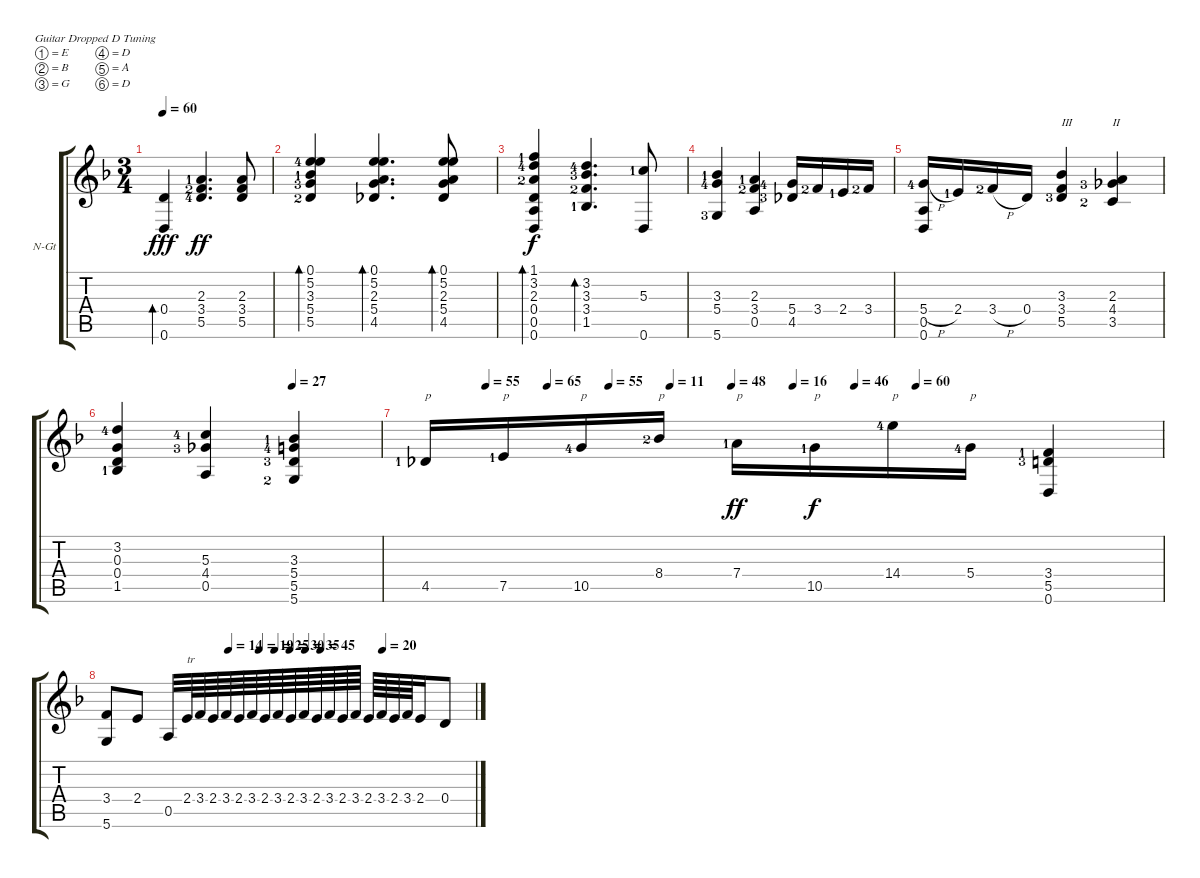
\bracketExtendMode groupsimilarinstruments
\firstSystemTrackNameOrientation horizontal
\otherSystemsTrackNameOrientation horizontal
\track ("Classical Guitar" "N-Gt") {instrument acousticguitarnylon}
\staff {score tabs}
\tuning (E4 B3 G3 D3 A2 D2)
\ts (3 4)
\tempo 60
\clef g2
\scale
0.461165
\ks dminor
(0.4 0.6).4{bd 120 dy fff} (2.3{lf 2} 3.4{lf 3} 5.5{lf 5}).4{d dy ff} (2.3 3.4 5.5).8 |
\scale
0.538835 (0.1 5.2{lf 5} 3.3{lf 2} 5.4{lf 4} 5.5{lf 3}).4{bd 120} (0.1 5.2 2.3 5.4 4.5).4{d bd 120} (0.1 5.2 2.3 5.4 4.5).8{bd 120} |
\scale
0.366038 (1.1{lf 2} 3.2{lf 5} 2.3{lf 3} 0.4 0.5 0.6).4{bd 120 dy f} (3.2{lf 5} 3.3{lf 4} 3.4{lf 3} 1.5{lf 2}).4{d bd 120} (5.3{lf 2} 0.6).8 |
\scale
0.633962 (3.3{lf 2} 5.4{lf 5} 5.6{lf 4}).4 (2.3{lf 2} 3.4{lf 3} 0.5).4 (5.4{lf 5} 4.5{lf 4}).16 3.4{lf 3}.16 2.4{lf 2}.16 3.4{lf 3}.16 |
\scale
0.62782 (5.4{h lf 5} 0.5 0.6).16 2.4{lf 2}.16 3.4{h lf 3}.16 0.4.16 (3.3 3.4 5.5{lf 4}).4{txt "III"} (2.3 4.4{lf 4} 3.5{lf 3}).4{txt "II"} |
\tempo (27 0.666667)
\scale
0.37218 (3.2{lf 5} 0.3 0.4 1.5{lf 2}).4 (5.3{lf 5} 4.4{lf 4} 0.5).4 (3.3{lf 2} 5.4{lf 5} 5.5{lf 4} 5.6{lf 3}).4 |
\tempo (55 0.0833333)
\tempo (65 0.166667)
\tempo (55 0.25)
\tempo (11 0.333333)
\tempo (48 0.416667)
\tempo (16 0.5)
\tempo (46 0.583333)
\tempo (60 0.666667)
\scale
0.408403 4.5{lf 2}.16{txt "p"} 7.5{lf 2}.16{txt "p"} 10.5{lf 5}.16{txt "p"} 8.4{lf 3}.16{txt "p"} 7.4{lf 2}.16{txt "p" dy ff} 10.5{lf 2}.16{txt "p" dy f} 14.4{lf 5}.16{txt "p"} 5.4{lf 5}.16{txt "p"} (3.4{lf 2} 5.5{lf 4} 0.6).4 |
\tempo (14 0.333333)
\tempo (19 0.416667)
\tempo (25 0.458333)
\tempo (30 0.5)
\tempo (35 0.541667)
\tempo (45 0.583333)
\tempo (20 0.75)
\scale
0.591597 (3.4 5.6).8 2.4.8 0.5.32 2.4.64{txt "tr"} 3.4.64 2.4.64 3.4.64 2.4.64 3.4.64 2.4.64 3.4.64 2.4.64 3.4.64 2.4.64 3.4.64 2.4.64 3.4.64 2.4.64 3.4.64 2.4.64 3.4.64 2.4.16 0.4.8
